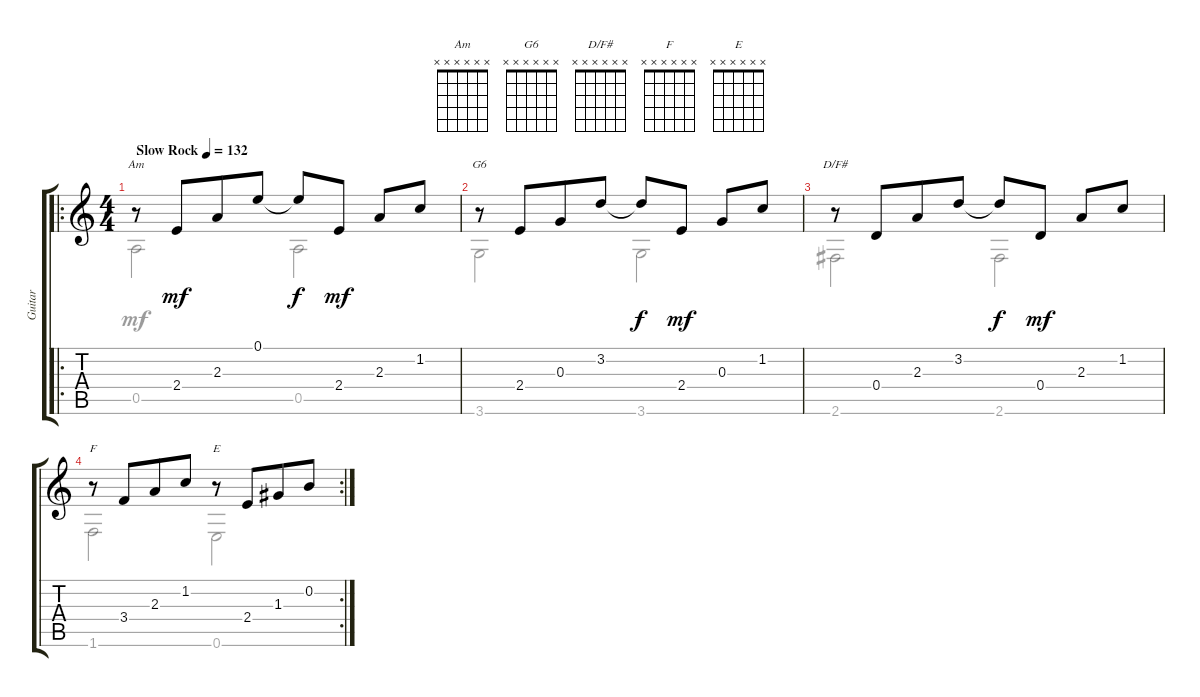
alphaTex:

\track ("Guitar" "Guitar") {instrument acousticguitarsteel}
\staff {score tabs}
\tuning (E4 B3 G3 D3 A2 E2) {hide}
\chord ("Am" x x x x x x)
\chord ("G6" x x x x x x)
\chord ("D/F#" x x x x x x)
\chord ("F" x x x x x x)
\chord ("E" x x x x x x)
\voice
\ro
\ts (4 4)
\tempo (132 "Slow Rock")
\clef g2
\ks c
r.8{ch "Am" dy mf instrument acousticguitarsteel} 2.4.8{beam merge} 2.3.8{beam merge} 0.1.8 0.1{t}.8{dy f} 2.4.8{dy mf} 2.3.8 1.2.8 |
r.8{ch "G6"} 2.4.8{beam merge} 0.3.8 3.2.8 3.2{t}.8{dy f} 2.4.8{dy mf} 0.3.8 1.2.8 |
r.8{ch "D/F#"} 0.4.8{beam merge} 2.3.8 3.2.8 3.2{t}.8{dy f} 0.4.8{dy mf} 2.3.8 1.2.8 |
\rc 2
r.8{ch "F"} 3.4.8{beam merge} 2.3.8 1.2.8 r.8{ch "E"} 2.4.8{beam merge} 1.3.8 0.2.8
\voice
\clef g2
\ottava regular
\simile none
\ks c
0.5.2{dy mf} 0.5.2 |
3.6.2 3.6.2 |
2.6.2 2.6.2 |
1.6.2 0.6.2
